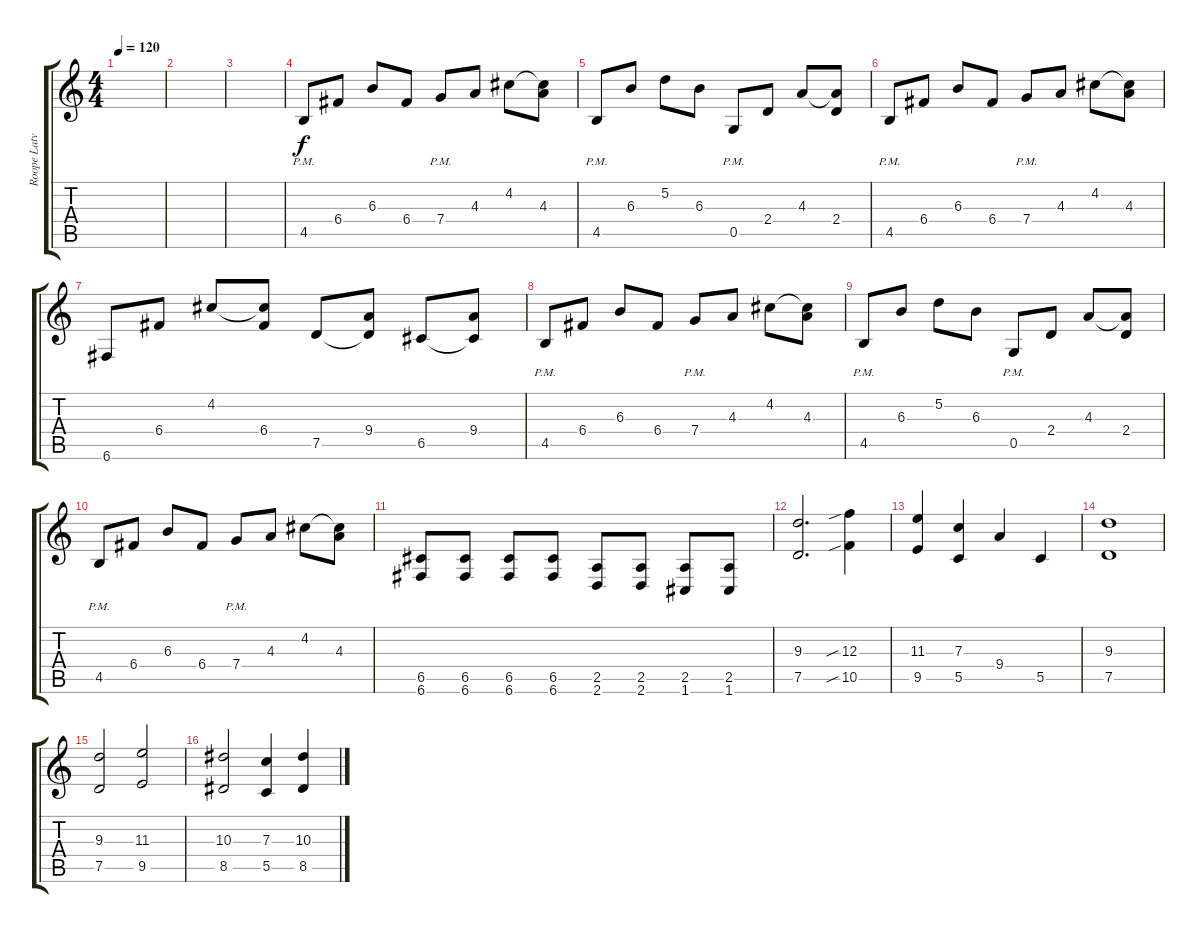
\track ("Roope Latvala - Rhythm Guitar" "Roope Latv") {instrument distortionguitar}
\staff {score tabs}
\tuning (D4 A3 F3 C3 G2 C2) {hide}
\ts (4 4)
\tempo 120
\clef g2
\ks c
|
|
|
4.5{pm}.8{volume 13} 6.4.8 6.3.8 6.4.8 7.4{pm}.8 4.3.8 4.2.8 (4.2{t} 4.3).8 |
4.5{pm}.8 6.3.8 5.2.8 6.3.8 0.5{pm}.8 2.4.8 4.3.8 (4.3{t} 2.4).8 |
4.5{pm}.8 6.4.8 6.3.8 6.4.8 7.4{pm}.8 4.3.8 4.2.8 (4.2{t} 4.3).8 |
6.6.8 6.4.8 4.2.8 (4.2{t} 6.4).8 7.5.8 (9.4 7.5{t}).8 6.5.8 (9.4 6.5{t}).8 |
4.5{pm}.8 6.4.8 6.3.8 6.4.8 7.4{pm}.8 4.3.8 4.2.8 (4.2{t} 4.3).8 |
4.5{pm}.8 6.3.8 5.2.8 6.3.8 0.5{pm}.8 2.4.8 4.3.8 (4.3{t} 2.4).8 |
4.5{pm}.8 6.4.8 6.3.8 6.4.8 7.4{pm}.8 4.3.8 4.2.8 (4.2{t} 4.3).8 |
(6.5 6.6).8 (6.5 6.6).8 (6.5 6.6).8 (6.5 6.6).8 (2.5 2.6).8 (2.5 2.6).8 (2.5 1.6).8 (2.5 1.6).8 |
(9.3 7.5).2{d} (12.3{sib} 10.5{sib}).4 |
(11.3 9.5).4 (7.3 5.5).4 9.4.4 5.5.4 |
(9.3 7.5).1 |
(9.3 7.5).2 (11.3 9.5).2 |
(10.3 8.5).2 (7.3 5.5).4 (10.3 8.5).4
